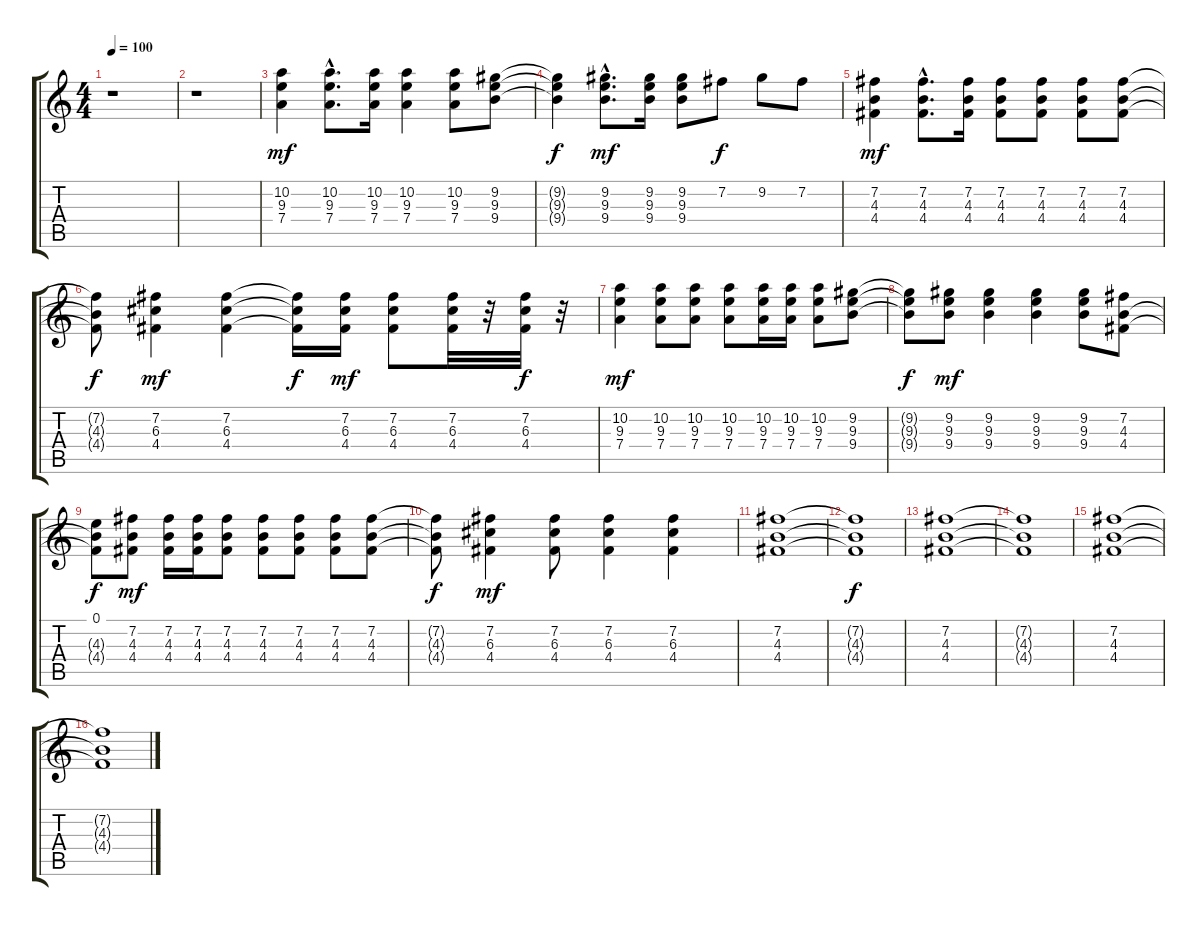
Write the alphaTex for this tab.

\track "" {instrument distortionguitar}
\staff {score tabs}
\tuning (E4 B3 G3 D3 A2 E2) {hide}
\ts (4 4)
\tempo 100
\clef g2
\ks c
r.1{dy mf} |
r.1 |
(10.2 9.3 7.4).4 (10.2{hac} 9.3{hac} 7.4{hac}).8{d} (10.2 9.3 7.4).16 (10.2 9.3 7.4).4 (10.2 9.3 7.4).8 (9.2 9.3 9.4).8 |
(9.2{t} 9.3{t} 9.4{t}).4{dy f} (9.2{hac} 9.3{hac} 9.4{hac}).8{d dy mf} (9.2 9.3 9.4).16 (9.2 9.3 9.4).8 7.2.8{dy f} 9.2.8 7.2.8 |
(7.2 4.3 4.4).4{dy mf} (7.2{hac} 4.3{hac} 4.4{hac}).8{d} (7.2 4.3 4.4).16 (7.2 4.3 4.4).8 (7.2 4.3 4.4).8 (7.2 4.3 4.4).8 (7.2 4.3 4.4).8 |
(7.2{t} 4.3{t} 4.4{t}).8{dy f} (7.2 6.3 4.4).4{dy mf} (7.2 6.3 4.4).4 (7.2{t} 6.3{t} 4.4{t}).16{dy f} (7.2 6.3 4.4).16{dy mf} (7.2 6.3 4.4).8 (7.2 6.3 4.4).32 r.32 (7.2 6.3 4.4).32{dy f} r.32 |
(10.2 9.3 7.4).4{dy mf} (10.2 9.3 7.4).8 (10.2 9.3 7.4).8 (10.2 9.3 7.4).8 (10.2 9.3 7.4).16 (10.2 9.3 7.4).16 (10.2 9.3 7.4).8 (9.2 9.3 9.4).8 |
(9.2{t} 9.3{t} 9.4{t}).8{dy f} (9.2 9.3 9.4).8{dy mf} (9.2 9.3 9.4).4 (9.2 9.3 9.4).4 (9.2 9.3 9.4).8 (7.2 4.3 4.4).8 |
(0.1 4.3{t} 4.4{t}).8{dy f} (7.2 4.3 4.4).8{dy mf} (7.2 4.3 4.4).16 (7.2 4.3 4.4).16 (7.2 4.3 4.4).8 (7.2 4.3 4.4).8 (7.2 4.3 4.4).8 (7.2 4.3 4.4).8 (7.2 4.3 4.4).8 |
(7.2{t} 4.3{t} 4.4{t}).8{dy f} (7.2 6.3 4.4).4{dy mf} (7.2 6.3 4.4).8 (7.2 6.3 4.4).4 (7.2 6.3 4.4).4 |
(7.2 4.3 4.4).1 |
(7.2{t} 4.3{t} 4.4{t}).1{dy f} |
(7.2 4.3 4.4).1 |
(7.2{t} 4.3{t} 4.4{t}).1 |
(7.2 4.3 4.4).1 |
(7.2{t} 4.3{t} 4.4{t}).1
